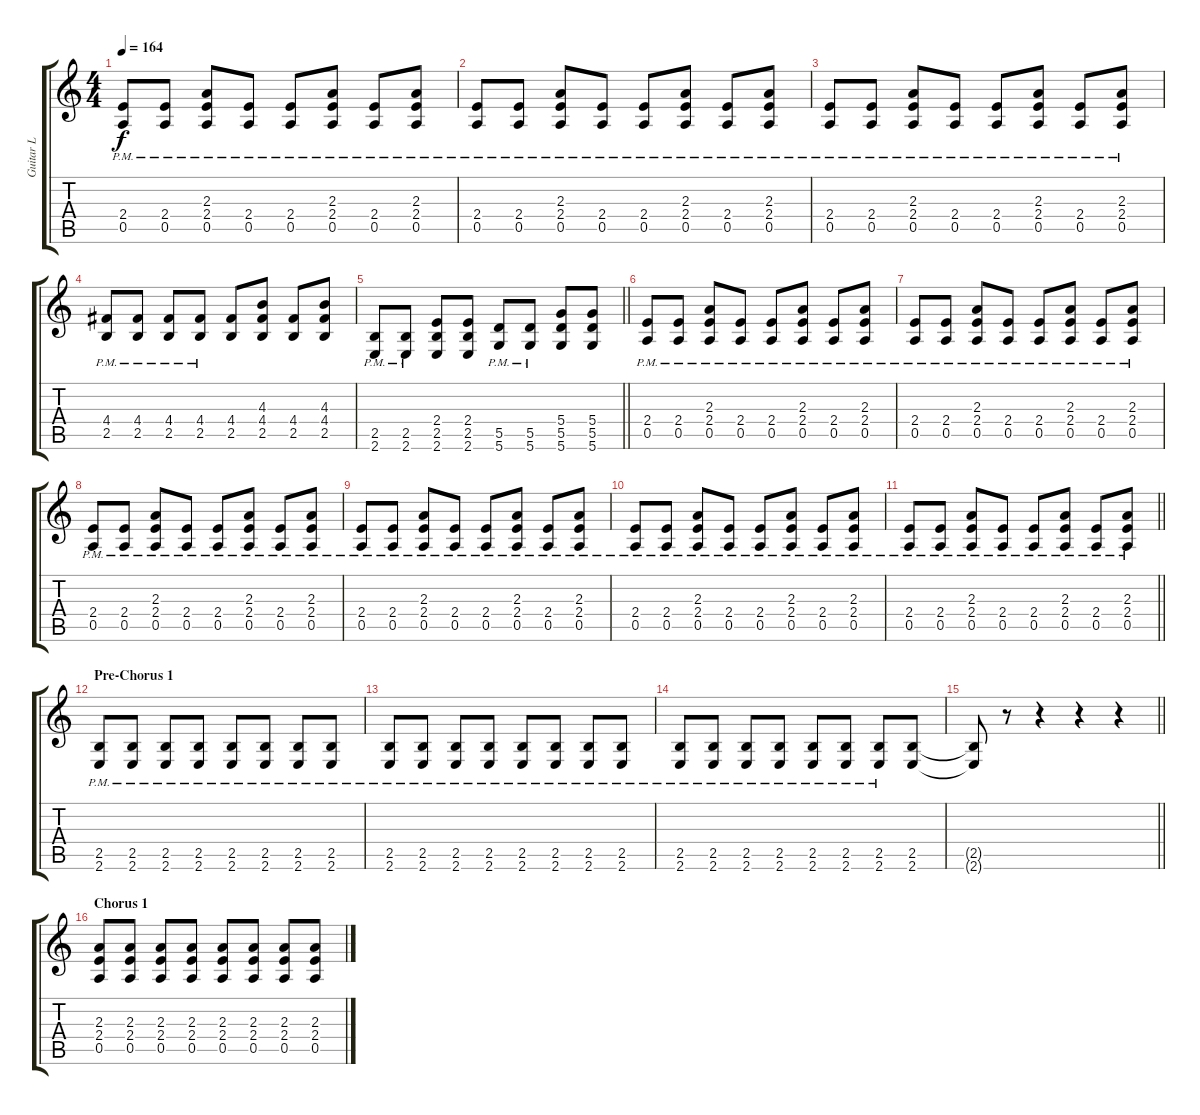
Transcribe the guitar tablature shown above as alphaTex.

\track ("Guitar L" "Guitar L") {instrument distortionguitar}
\staff {score tabs}
\tuning (E4 B3 G3 D3 A2 D2) {hide}
\ts (4 4)
\tempo 164
\clef g2
\ks c
(2.4{pm} 0.5{pm}).8{dy f} (2.4{pm} 0.5{pm}).8 (2.3{pm} 2.4{pm} 0.5{pm}).8 (2.4{pm} 0.5{pm}).8 (2.4{pm} 0.5{pm}).8 (2.3{pm} 2.4{pm} 0.5{pm}).8 (2.4{pm} 0.5{pm}).8 (2.3{pm} 2.4{pm} 0.5{pm}).8 |
(2.4{pm} 0.5{pm}).8 (2.4{pm} 0.5{pm}).8 (2.3{pm} 2.4{pm} 0.5{pm}).8 (2.4{pm} 0.5{pm}).8 (2.4{pm} 0.5{pm}).8 (2.3{pm} 2.4{pm} 0.5{pm}).8 (2.4{pm} 0.5{pm}).8 (2.3{pm} 2.4{pm} 0.5{pm}).8 |
(2.4{pm} 0.5{pm}).8 (2.4{pm} 0.5{pm}).8 (2.3{pm} 2.4{pm} 0.5{pm}).8 (2.4{pm} 0.5{pm}).8 (2.4{pm} 0.5{pm}).8 (2.3{pm} 2.4{pm} 0.5{pm}).8 (2.4{pm} 0.5{pm}).8 (2.3{pm} 2.4{pm} 0.5{pm}).8 |
(4.4{pm} 2.5{pm}).8 (4.4{pm} 2.5{pm}).8 (4.4 2.5{pm}).8 (4.4 2.5{pm}).8 (4.4 2.5).8 (4.3 4.4 2.5).8 (4.4 2.5).8 (4.3 4.4 2.5).8 |
\barLineRight lightlight
(2.5{pm} 2.6).8 (2.5{pm} 2.6{pm}).8 (2.4 2.5 2.6).8 (2.4 2.5 2.6).8 (5.5{pm} 5.6{pm}).8 (5.5{pm} 5.6{pm}).8 (5.4 5.5 5.6).8 (5.4 5.5 5.6).8 |
(2.4{pm} 0.5{pm}).8 (2.4{pm} 0.5{pm}).8 (2.3{pm} 2.4{pm} 0.5{pm}).8 (2.4{pm} 0.5{pm}).8 (2.4{pm} 0.5{pm}).8 (2.3{pm} 2.4{pm} 0.5{pm}).8 (2.4{pm} 0.5{pm}).8 (2.3{pm} 2.4{pm} 0.5{pm}).8 |
(2.4{pm} 0.5{pm}).8 (2.4{pm} 0.5{pm}).8 (2.3{pm} 2.4{pm} 0.5{pm}).8 (2.4{pm} 0.5{pm}).8 (2.4{pm} 0.5{pm}).8 (2.3{pm} 2.4{pm} 0.5{pm}).8 (2.4{pm} 0.5{pm}).8 (2.3{pm} 2.4{pm} 0.5{pm}).8 |
(2.4{pm} 0.5{pm}).8 (2.4{pm} 0.5{pm}).8 (2.3{pm} 2.4{pm} 0.5{pm}).8 (2.4{pm} 0.5{pm}).8 (2.4{pm} 0.5{pm}).8 (2.3{pm} 2.4{pm} 0.5{pm}).8 (2.4{pm} 0.5{pm}).8 (2.3{pm} 2.4{pm} 0.5{pm}).8 |
(2.4{pm} 0.5{pm}).8 (2.4{pm} 0.5{pm}).8 (2.3{pm} 2.4{pm} 0.5{pm}).8 (2.4{pm} 0.5{pm}).8 (2.4{pm} 0.5{pm}).8 (2.3{pm} 2.4{pm} 0.5{pm}).8 (2.4{pm} 0.5{pm}).8 (2.3{pm} 2.4{pm} 0.5{pm}).8 |
(2.4{pm} 0.5{pm}).8 (2.4{pm} 0.5{pm}).8 (2.3{pm} 2.4{pm} 0.5{pm}).8 (2.4{pm} 0.5{pm}).8 (2.4{pm} 0.5{pm}).8 (2.3{pm} 2.4{pm} 0.5{pm}).8 (2.4{pm} 0.5{pm}).8 (2.3{pm} 2.4{pm} 0.5{pm}).8 |
\barLineRight lightlight
(2.4{pm} 0.5{pm}).8 (2.4{pm} 0.5{pm}).8 (2.3{pm} 2.4{pm} 0.5{pm}).8 (2.4{pm} 0.5{pm}).8 (2.4{pm} 0.5{pm}).8 (2.3{pm} 2.4{pm} 0.5{pm}).8 (2.4{pm} 0.5{pm}).8 (2.3{pm} 2.4{pm} 0.5{pm}).8 |
\section ("" "Pre-Chorus 1")
(2.5{pm} 2.6{pm}).8 (2.5{pm} 2.6{pm}).8 (2.5{pm} 2.6{pm}).8 (2.5{pm} 2.6{pm}).8 (2.5{pm} 2.6{pm}).8 (2.5{pm} 2.6{pm}).8 (2.5{pm} 2.6{pm}).8 (2.5{pm} 2.6{pm}).8 |
(2.5{pm} 2.6{pm}).8 (2.5{pm} 2.6{pm}).8 (2.5{pm} 2.6{pm}).8 (2.5{pm} 2.6{pm}).8 (2.5{pm} 2.6{pm}).8 (2.5{pm} 2.6{pm}).8 (2.5{pm} 2.6{pm}).8 (2.5{pm} 2.6{pm}).8 |
(2.5{pm} 2.6{pm}).8 (2.5{pm} 2.6{pm}).8 (2.5{pm} 2.6{pm}).8 (2.5{pm} 2.6{pm}).8 (2.5{pm} 2.6{pm}).8 (2.5{pm} 2.6{pm}).8 (2.5{pm} 2.6{pm}).8 (2.5 2.6).8 |
\barLineRight lightlight
(2.5{t} 2.6{t}).8 r.8 r.4 r.4 r.4 |
\section ("" "Chorus 1")
(2.3 2.4 0.5).8 (2.3 2.4 0.5).8 (2.3 2.4 0.5).8 (2.3 2.4 0.5).8 (2.3 2.4 0.5).8 (2.3 2.4 0.5).8 (2.3 2.4 0.5).8 (2.3 2.4 0.5).8
